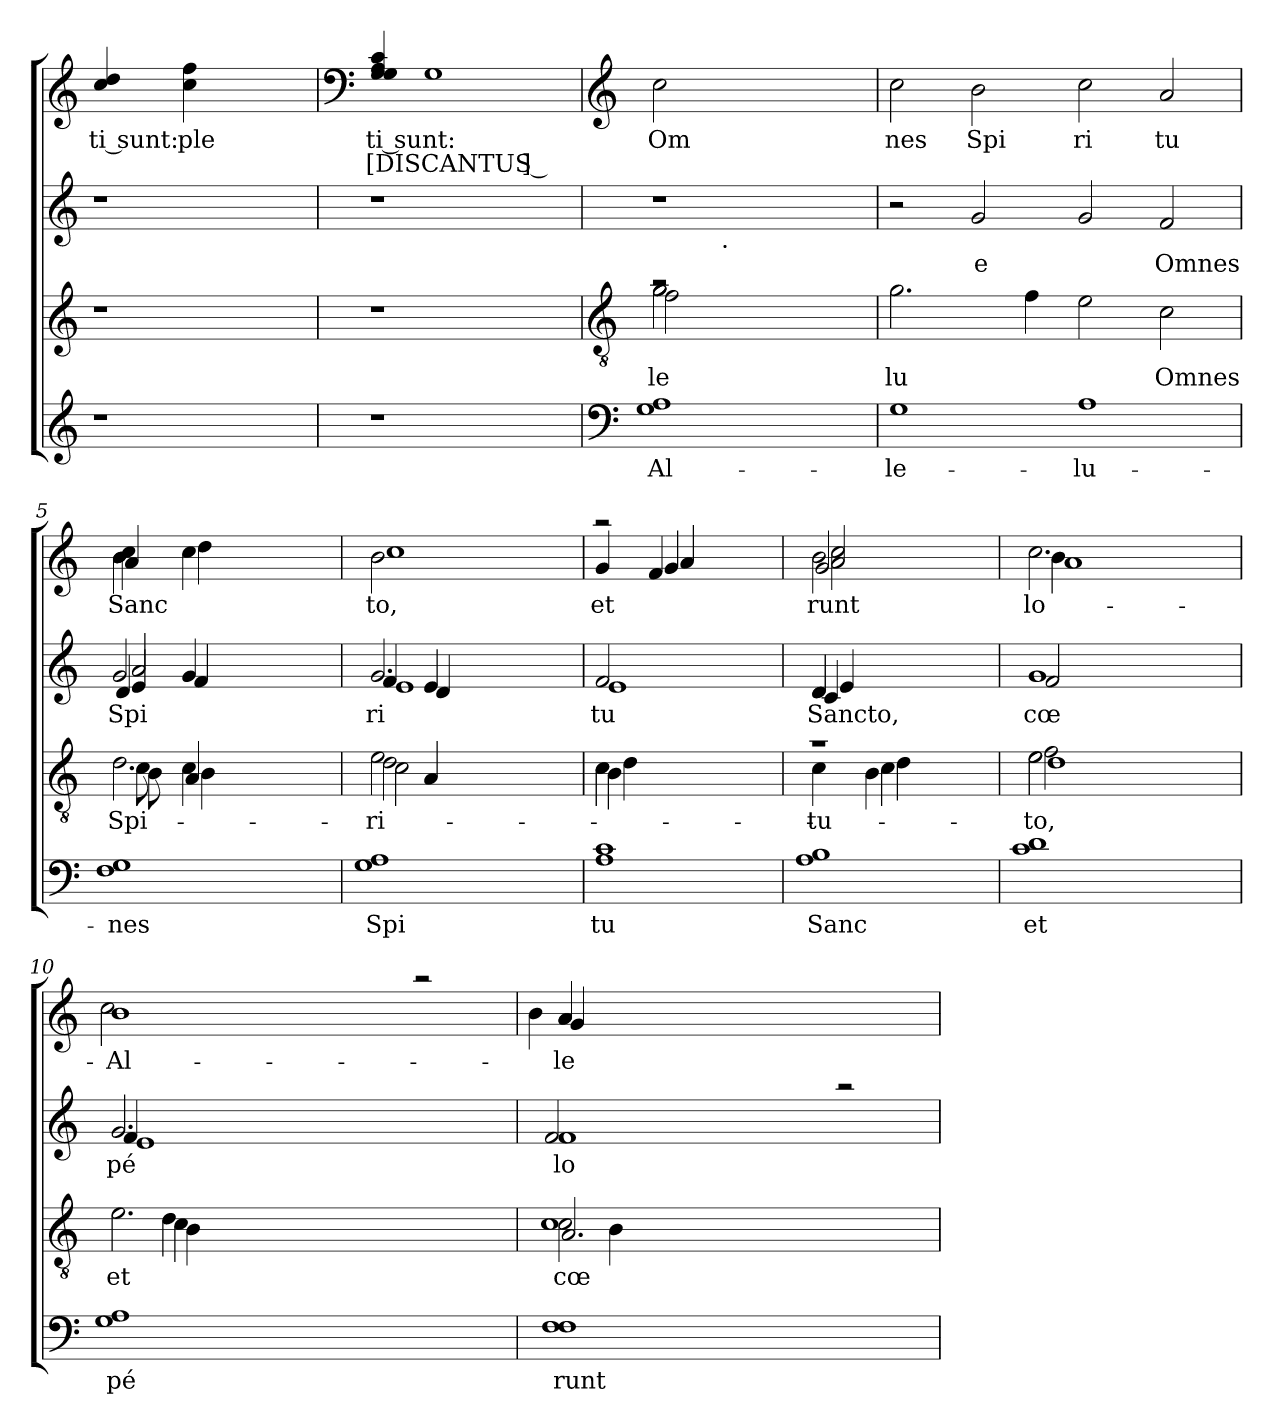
**kern	**text	**kern	**text	**kern	**text	**kern	**text	**text
*part4	*part4	*part3	*part3	*part2	*part2	*part1	*part1	*part1
*staff4	*staff4	*staff3	*staff3	*staff2	*staff2	*staff1	*staff1	*staff1
*clefG2	*	*clefG2	*	*clefG2	*	*clefG2	*	*
*k[]	*	*k[]	*	*k[]	*	*k[]	*	*
*C:	*	*C:	*	*C:	*	*C:	*	*
=1	=1	=1	=1	=1	=1	=1	=1	=1
!	!	!	!	!	!	!LO:N:n=1:head=solid	!	!
!	!	!	!	!	!	!LO:N:n=2:head=solid	!LO:LY:b	!
1r	.	1r	.	1r	.	4cc/ 4dd/	ti sunt:	.
!	!	!	!	!	!	!LO:N:n=1:head=solid	!	!
!	!	!	!	!	!	!LO:N:n=2:head=solid	!LO:LY:b	!
.	.	.	.	.	.	4cc\ 4ff\	ple	.
.	.	.	.	.	.	2ryy	.	.
!!LO:LB:g=z
=2	=2	=2	=2	=2	=2	=2	=2	=2
*	*	*	*	*	*	*clefF4	*	*
!	!	!	!	!	!	!	!LO:LY:b	!LO:LY:b
1r	.	1r	.	1r	.	(4G/ 4G/ 4A/ 4c/	ti sunt:	[DISCANTUS ]
.	.	.	.	.	.	1G	.	.
4ryy	.	4ryy	.	4ryy	.	.	.	.
!!LO:LB:g=z
=3	=3	=3	=3	=3	=3	=3	=3	=3
*clefF4	*	*clefGv2	*	*	*	*clefG2	*	*
!	!	!	!	!LO:TX:a:t=[A	!	!	!	!
!	!	!	!	!LO:TX:t=LTUS ]	!	!	!	!
!	!	!LO:TX:a:t=[T ENOR ]	!	!	!	!	!	!
!	!LO:LY:b	!	!LO:LY:b	!	!	!	!	!
*	*	*^	*	*	*	*	*	*
*	*	*	*^	*	*	*	*	*	*
*	*	*	*	*^	*	*	*	*	*	*
!	!	!	!	!	!	!LO:LY:b	!	!	!	!LO:LY:b	!
*	*	*	*	*	*	*	*^	*	*	*	*
1G 1A	Al-	2ra	2g\	2g\	2f\	le	1r	4ryy	.	2cc\	Om	.
.	.	.	.	.	.	.	.	32ryy	.	.	.	.
!	!	!	!	!	!	!	!	!LO:TX:b:t=.	!	!	!	!
.	.	.	.	.	.	.	.	2ryy	.	.	.	.
.	.	2ryy	2ryy	2ryy	2ryy	.	.	.	.	2ryy	.	.
.	.	.	.	.	.	.	.	8..ryy	.	.	.	.
=4	=4	=4	=4	=4	=4	=4	=4	=4	=4	=4	=4	=4
!	!LO:LY:b	!	!	!	!	!LO:LY:b	!	!	!	!	!LO:LY:b	!
*	*	*v	*v	*v	*v	*	*	*	*	*	*	*
*	*	*	*	*v	*v	*	*	*	*
1G	-le-	2.g\	lu	2r	.	2cc\	nes	.
!	!	!	!	!	!LO:LY:b	!	!LO:LY:b	!
.	.	.	.	2g/	e	2b\	Spi	.
.	.	4f\	.	.	.	.	.	.
!	!LO:LY:b	!	!	!	!	!	!LO:LY:b	!
1A	-lu-	2e\	.	2g/	.	2cc\	ri	.
!	!	!	!LO:LY:b	!	!LO:LY:b	!	!LO:LY:b	!
.	.	2c\	Omnes	2f/	Omnes	2a/	tu	.
=5	=5	=5	=5	=5	=5	=5	=5	=5
!	!LO:LY:b	!	!LO:LY:b	!	!LO:LY:b	!	!LO:LY:b	!
*	*	*^	*	*^	*	*^	*	*
*	*	*	*^	*	*	*^	*	*	*^	*	*
*	*	*	*	*^	*	*	*	*^	*	*	*	*^	*	*
1F 1G	nes	2.d\	8c\	8B\	4ryy	Spi-	2g/	4d/	4e/	2a/	Spi	4b\	4a/	4b\	4cc\	Sanc	.
.	.	.	8ryy	8ryy	.	.	.	.	.	.	.	.	.	.	.	.	.
.	.	.	4c\	4A/	4B\	.	.	4g/	4f/	.	.	4cc\	2ryy	2ryy	4dd\	.	.
.	.	.	4ryy	4ryy	4ryy	.	2ryy	2ryy	2ryy	2ryy	.	2ryy	.	.	2ryy	.	.
.	.	4ryy	4ryy	4ryy	4ryy	.	.	.	.	.	.	.	4ryy	4ryy	.	.	.
*	*	*	*	*	*	*	*	*	*	*	*	*	*	*v	*v	*	*
=6	=6	=6	=6	=6	=6	=6	=6	=6	=6	=6	=6	=6	=6	=6	=6	=6
!	!LO:LY:b	!	!	!	!	!LO:LY:b	!	!	!	!	!LO:LY:b	!	!	!	!LO:LY:b	!
*	*	*	*	*	*	*	*	*	*	*	*	*	*v	*v	*	*
1G 1A	Spi	2e\	2d\	2c\	4ryy	-ri-	2.g/	4f/	4ryy	1e	ri	2b\	1cc	to,	.
.	.	.	.	.	4A/	.	.	4e/	4d/	.	.	.	.	.	.
.	.	2ryy	2ryy	2ryy	2ryy	.	.	2ryy	2ryy	.	.	2ryy	.	.	.
.	.	.	.	.	.	.	4ryy	.	.	.	.	.	.	.	.
*	*	*	*	*	*	*	*v	*v	*v	*v	*	*	*	*	*
*	*	*	*	*	*	*	*	*	*v	*v	*	*
=7	=7	=7	=7	=7	=7	=7	=7	=7	=7	=7	=7
!	!LO:LY:b	!	!	!	!	!	!	!LO:LY:b	!LO:N:vis=1	!LO:LY:b	!
*	*	*	*	*	*	*	*^	*	*^	*	*
*	*	*	*	*	*	*	*	*	*	*	*^	*	*
*	*	*	*	*	*	*	*	*	*	*	*	*^	*	*
1A 1c	tu	4c\	4B\	4c\	4d\	.	2f/	1e	tu	2raa	4g/	4ryy	4ryy	et	.
.	.	2.ryy	2.ryy	2.ryy	2.ryy	.	.	.	.	.	4f/	4g/	4a/	.	.
.	.	.	.	.	.	.	2ryy	.	.	2ryy	2ryy	2ryy	2ryy	.	.
*	*	*	*	*	*	*	*v	*v	*	*	*	*	*	*	*
!!LO:LB:g=z	!!	!!	!!
=8	=8	=8	=8	=8	=8	=8	=8	=8	=8	=8	=8	=8	=8	=8
!	!LO:LY:b	!LO:N:vis=1	!	!	!	!LO:LY:b	!	!LO:LY:b	!	!	!	!	!LO:LY:b	!
*	*	*	*	*	*	*	*^	*	*	*	*	*	*	*
*	*	*	*	*	*	*	*	*^	*	*	*	*	*	*	*
*	*	*	*	*	*	*	*	*	*^	*	*	*	*	*	*	*
!	!	!	!	!	!	!	!	!	!	!	!	!	!	!	!	!LO:LY:b	!
!	!	!	!	!	!	!	!	!	!	!	!	!	!	!	!	!LO:LY:b	!
1A 1B	Sanc	2ra	4c\	4ryy	4ryy	-tu	4d/	4c/	4d/	4e/	Sancto,	2b\	2g/	2a/	2cc\	-runt	.
.	.	.	4B\	4c\	4d\	.	2.ryy	2.ryy	2.ryy	2.ryy	.	.	.	.	.	.	.
.	.	2ryy	2ryy	2ryy	2ryy	.	.	.	.	.	.	2ryy	2ryy	2ryy	2ryy	.	.
*	*	*	*	*	*	*	*v	*v	*v	*v	*	*	*	*	*	*	*
=9	=9	=9	=9	=9	=9	=9	=9	=9	=9	=9	=9	=9	=9	=9
!	!LO:LY:b	!	!	!	!	!LO:LY:b	!	!	!	!	!	!	!	!
!	!	!	!	!	!	!LO:LY:b	!	!LO:LY:b	!	!	!	!	!	!
*	*	*	*	*	*	*	*^	*	*	*	*	*	*	*
!	!	!	!	!	!	!	!	!	!LO:LY:b	!	!	!	!	!LO:LY:b	!
*	*	*	*	*	*	*	*	*	*	*	*	*v	*v	*	*
1c 1d	et	2e\	2e\	2f\	1d	-to,	1g	2f/	cœ	2.cc\	4b\	1a	lo-	.
.	.	.	.	.	.	.	.	.	.	.	2.ryy	.	.	.
.	.	2ryy	2ryy	2ryy	.	.	.	2ryy	.	.	.	.	.	.
.	.	.	.	.	.	.	.	.	.	4ryy	.	.	.	.
*	*	*	*	*	*	*	*v	*v	*	*	*	*	*	*
*	*	*	*	*	*	*	*	*	*v	*v	*v	*	*
=10	=10	=10	=10	=10	=10	=10	=10	=10	=10	=10	=10
!	!LO:LY:b	!	!	!	!	!LO:LY:b	!	!LO:LY:b	!	!LO:LY:b	!
*	*	*	*	*	*	*	*^	*	*^	*	*
*	*	*	*	*	*	*	*	*^	*	*	*	*	*
!	!	!	!	!	!	!	!	!	!	!	!	!	!LO:LY:b	!
1G 1A	pé	2.e\	4ryy	4ryy	4ryy	et	2.g/	4f/	1e	pé	1b	2cc\	Al-	.
.	.	.	4d\	4c\	4B\	.	.	1ryy	.	.	.	.	.	.
.	.	.	1ryy	1ryy	1ryy	.	.	.	.	.	.	1.ryy	.	.
.	.	1ryy	.	.	.	.	1ryy	.	.	.	.	.	.	.
1ryy	.	.	.	.	.	.	.	.	1ryy	.	2ryy	.	.	.
.	.	.	.	.	.	.	.	2.ryy	.	.	.	.	.	.
.	.	.	4ryy	4ryy	4ryy	.	.	.	.	.	2raa	.	.	.
.	.	4ryy	4ryy	4ryy	4ryy	.	4ryy	.	.	.	.	.	.	.
*	*	*	*	*	*	*	*v	*v	*v	*	*	*	*	*
*	*	*	*	*	*	*	*	*	*v	*v	*	*
=11	=11	=11	=11	=11	=11	=11	=11	=11	=11	=11	=11
!	!LO:LY:b	!	!	!	!	!LO:LY:b	!	!LO:LY:b	!	!	!
*	*	*	*	*	*	*	*^	*	*	*	*
!	!	!	!	!	!	!	!	!	!LO:LY:b	!	!LO:LY:b	!
*	*	*	*	*	*	*	*	*	*	*^	*	*
*	*	*	*	*	*	*	*	*	*	*	*^	*	*
*	*	*	*	*	*	*	*	*	*	*	*	*^	*	*
1F 1F	runt	2c\	2.A/	4ryy	1c	cœ-	1f	2f/	lo	4a/	4g/	4a/	4b\	-le-	.
.	.	.	.	4B\	.	.	.	.	.	1..ryy	1..ryy	1..ryy	1..ryy	.	.
.	.	1ryy	.	1ryy	.	.	.	1.ryy	.	.	.	.	.	.	.
.	.	.	1ryy	.	.	.	.	.	.	.	.	.	.	.	.
1ryy	.	.	.	.	1ryy	.	2ryy	.	.	.	.	.	.	.	.
.	.	2ryy	.	2ryy	.	.	2raa	.	.	.	.	.	.	.	.
.	.	.	4ryy	.	.	.	.	.	.	.	.	.	.	.	.
*	*	*v	*v	*v	*v	*	*	*	*	*v	*v	*v	*v	*	*
*	*	*	*	*v	*v	*	*	*	*
=	=	=	=	=	=	=	=	=
*-	*-	*-	*-	*-	*-	*-	*-	*-
